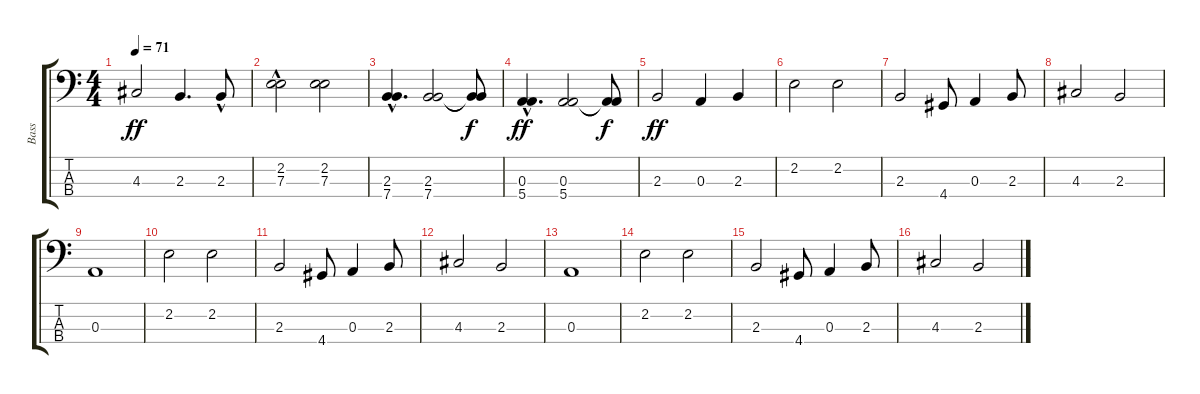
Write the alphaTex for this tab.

\track ("Bass" "Bass") {instrument electricbassfinger}
\staff {score tabs}
\tuning (G2 D2 A1 E1) {hide}
\ts (4 4)
\tempo 71
\clef f4
\ks c
4.3.2{dy ff} 2.3.4{d} 2.3{hac}.8 |
(2.2{hac} 7.3{hac}).2 (2.2 7.3).2 |
(2.3{hac} 7.4{hac}).4{d} (2.3 7.4).2 (2.3{t} 7.4{t}).8{dy f} |
(0.3{hac} 5.4{hac}).4{d dy ff} (0.3 5.4).2 (0.3{t} 5.4{t}).8{dy f} |
2.3.2{dy ff} 0.3.4 2.3.4 |
2.2.2 2.2.2 |
2.3.2 4.4.8 0.3.4 2.3.8 |
4.3.2 2.3.2 |
0.3.1 |
2.2.2 2.2.2 |
2.3.2 4.4.8 0.3.4 2.3.8 |
4.3.2 2.3.2 |
0.3.1 |
2.2.2 2.2.2 |
2.3.2 4.4.8 0.3.4 2.3.8 |
4.3.2 2.3.2
